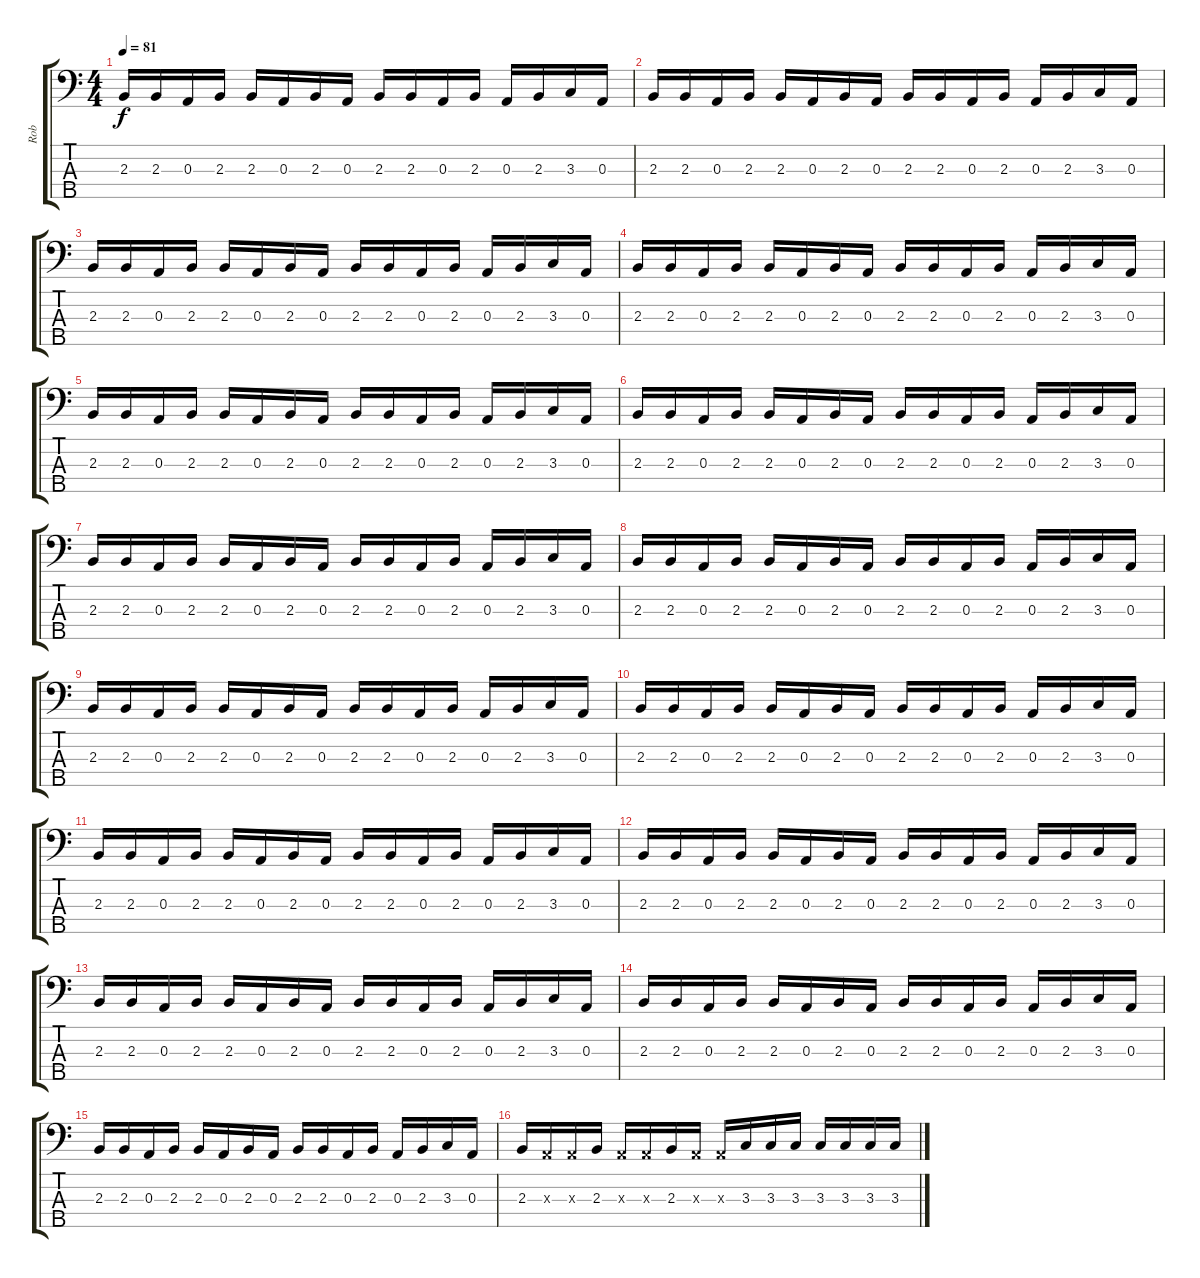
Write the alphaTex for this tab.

\track ("Rob" "Rob") {instrument electricbassfinger}
\staff {score tabs}
\tuning (G2 D2 A1 E1 B0) {hide}
\ts (4 4)
\tempo 81
\clef f4
\ks c
2.3.16{dy f} 2.3.16 0.3.16 2.3.16 2.3.16 0.3.16 2.3.16 0.3.16 2.3.16 2.3.16 0.3.16 2.3.16 0.3.16 2.3.16 3.3.16 0.3.16 |
2.3.16 2.3.16 0.3.16 2.3.16 2.3.16 0.3.16 2.3.16 0.3.16 2.3.16 2.3.16 0.3.16 2.3.16 0.3.16 2.3.16 3.3.16 0.3.16 |
2.3.16 2.3.16 0.3.16 2.3.16 2.3.16 0.3.16 2.3.16 0.3.16 2.3.16 2.3.16 0.3.16 2.3.16 0.3.16 2.3.16 3.3.16 0.3.16 |
2.3.16 2.3.16 0.3.16 2.3.16 2.3.16 0.3.16 2.3.16 0.3.16 2.3.16 2.3.16 0.3.16 2.3.16 0.3.16 2.3.16 3.3.16 0.3.16 |
2.3.16 2.3.16 0.3.16 2.3.16 2.3.16 0.3.16 2.3.16 0.3.16 2.3.16 2.3.16 0.3.16 2.3.16 0.3.16 2.3.16 3.3.16 0.3.16 |
2.3.16 2.3.16 0.3.16 2.3.16 2.3.16 0.3.16 2.3.16 0.3.16 2.3.16 2.3.16 0.3.16 2.3.16 0.3.16 2.3.16 3.3.16 0.3.16 |
2.3.16 2.3.16 0.3.16 2.3.16 2.3.16 0.3.16 2.3.16 0.3.16 2.3.16 2.3.16 0.3.16 2.3.16 0.3.16 2.3.16 3.3.16 0.3.16 |
2.3.16 2.3.16 0.3.16 2.3.16 2.3.16 0.3.16 2.3.16 0.3.16 2.3.16 2.3.16 0.3.16 2.3.16 0.3.16 2.3.16 3.3.16 0.3.16 |
2.3.16 2.3.16 0.3.16 2.3.16 2.3.16 0.3.16 2.3.16 0.3.16 2.3.16 2.3.16 0.3.16 2.3.16 0.3.16 2.3.16 3.3.16 0.3.16 |
2.3.16 2.3.16 0.3.16 2.3.16 2.3.16 0.3.16 2.3.16 0.3.16 2.3.16 2.3.16 0.3.16 2.3.16 0.3.16 2.3.16 3.3.16 0.3.16 |
2.3.16 2.3.16 0.3.16 2.3.16 2.3.16 0.3.16 2.3.16 0.3.16 2.3.16 2.3.16 0.3.16 2.3.16 0.3.16 2.3.16 3.3.16 0.3.16 |
2.3.16 2.3.16 0.3.16 2.3.16 2.3.16 0.3.16 2.3.16 0.3.16 2.3.16 2.3.16 0.3.16 2.3.16 0.3.16 2.3.16 3.3.16 0.3.16 |
2.3.16 2.3.16 0.3.16 2.3.16 2.3.16 0.3.16 2.3.16 0.3.16 2.3.16 2.3.16 0.3.16 2.3.16 0.3.16 2.3.16 3.3.16 0.3.16 |
2.3.16 2.3.16 0.3.16 2.3.16 2.3.16 0.3.16 2.3.16 0.3.16 2.3.16 2.3.16 0.3.16 2.3.16 0.3.16 2.3.16 3.3.16 0.3.16 |
2.3.16 2.3.16 0.3.16 2.3.16 2.3.16 0.3.16 2.3.16 0.3.16 2.3.16 2.3.16 0.3.16 2.3.16 0.3.16 2.3.16 3.3.16 0.3.16 |
2.3.16 0.3{x}.16 0.3{x}.16 2.3.16 0.3{x}.16 0.3{x}.16 2.3.16 0.3{x}.16 0.3{x}.16 3.3.16 3.3.16 3.3.16 3.3.16 3.3.16 3.3.16 3.3.16
